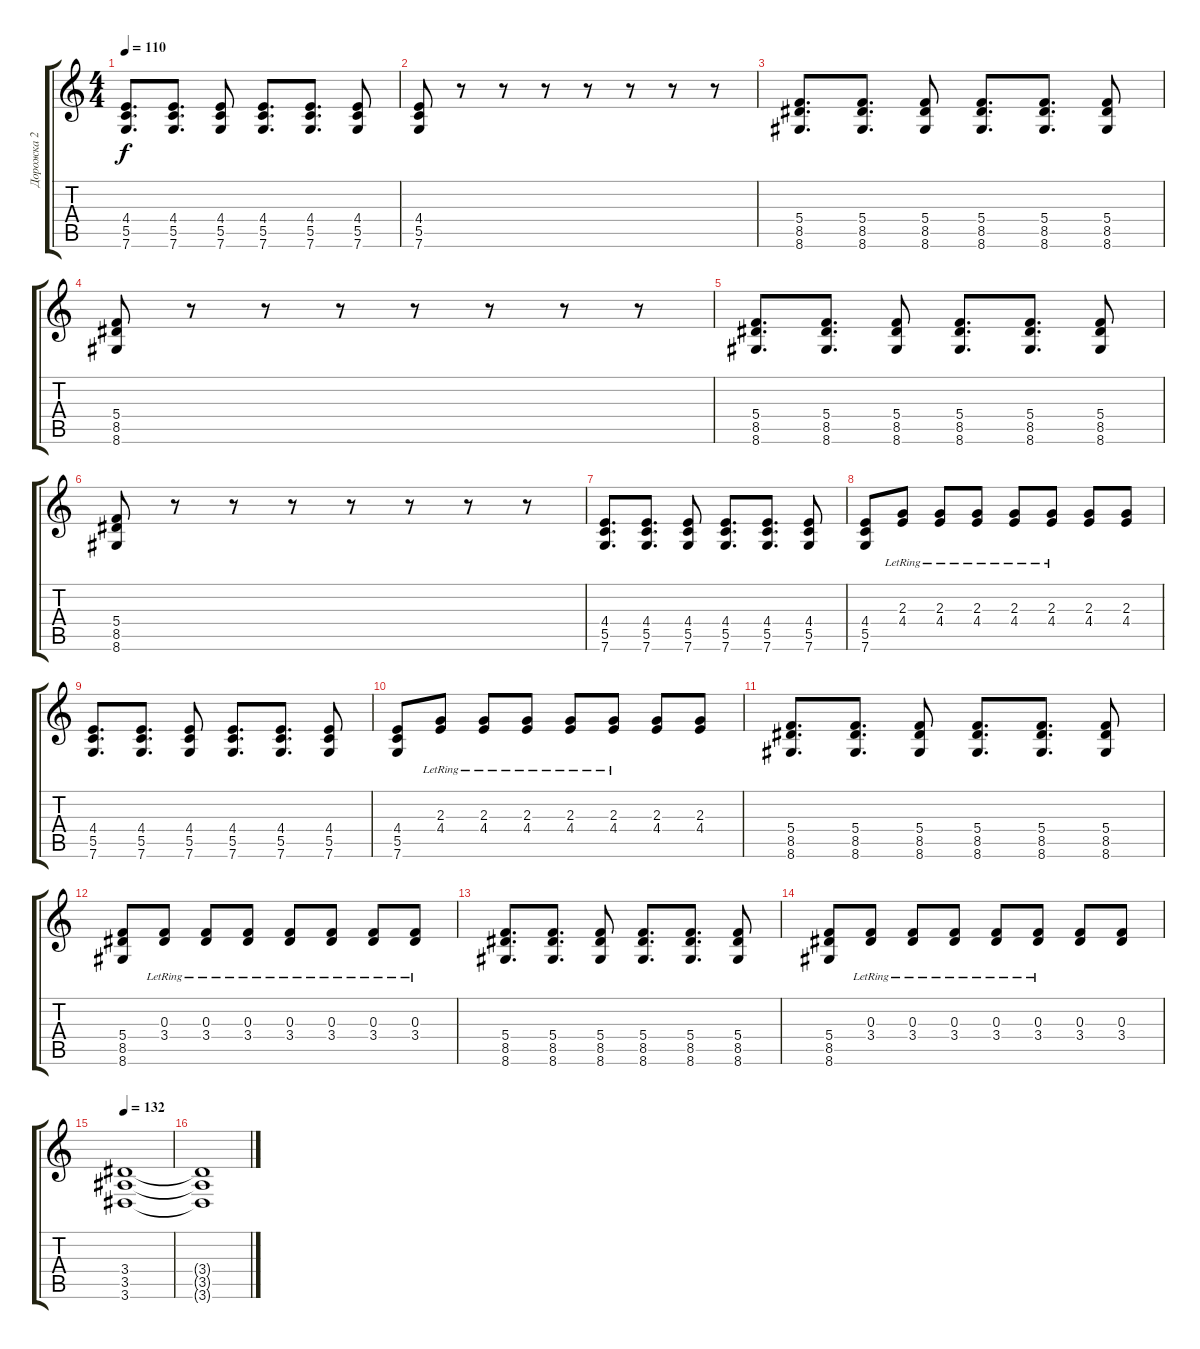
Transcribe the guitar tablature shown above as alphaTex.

\track ("Дорожка 2" "Дорожка 2") {instrument distortionguitar}
\staff {score tabs}
\tuning (D4 A3 F3 C3 G2 C2) {hide}
\ts (4 4)
\tempo 110
\clef g2
\ks c
(4.4 5.5 7.6).8{d dy f} (4.4 5.5 7.6).8{d} (4.4 5.5 7.6).8 (4.4 5.5 7.6).8{d} (4.4 5.5 7.6).8{d} (4.4 5.5 7.6).8 |
(4.4 5.5 7.6).8 r.8 r.8 r.8 r.8 r.8 r.8 r.8 |
(5.4 8.5 8.6).8{d} (5.4 8.5 8.6).8{d} (5.4 8.5 8.6).8 (5.4 8.5 8.6).8{d} (5.4 8.5 8.6).8{d} (5.4 8.5 8.6).8 |
(5.4 8.5 8.6).8 r.8 r.8 r.8 r.8 r.8 r.8 r.8 |
(5.4 8.5 8.6).8{d} (5.4 8.5 8.6).8{d} (5.4 8.5 8.6).8 (5.4 8.5 8.6).8{d} (5.4 8.5 8.6).8{d} (5.4 8.5 8.6).8 |
(5.4 8.5 8.6).8 r.8 r.8 r.8 r.8 r.8 r.8 r.8 |
(4.4 5.5 7.6).8{d} (4.4 5.5 7.6).8{d} (4.4 5.5 7.6).8 (4.4 5.5 7.6).8{d} (4.4 5.5 7.6).8{d} (4.4 5.5 7.6).8 |
(4.4 5.5 7.6).8 (2.3{lr} 4.4{lr}).8{volume 10} (2.3{lr} 4.4{lr}).8 (2.3{lr} 4.4{lr}).8 (2.3{lr} 4.4{lr}).8 (2.3{lr} 4.4{lr}).8 (2.3 4.4).8 (2.3 4.4).8 |
(4.4 5.5 7.6).8{d volume 16} (4.4 5.5 7.6).8{d} (4.4 5.5 7.6).8 (4.4 5.5 7.6).8{d} (4.4 5.5 7.6).8{d} (4.4 5.5 7.6).8 |
(4.4 5.5 7.6).8 (2.3{lr} 4.4{lr}).8{volume 10} (2.3{lr} 4.4{lr}).8 (2.3{lr} 4.4{lr}).8 (2.3{lr} 4.4{lr}).8 (2.3{lr} 4.4{lr}).8 (2.3 4.4).8 (2.3 4.4).8 |
(5.4 8.5 8.6).8{d volume 16} (5.4 8.5 8.6).8{d} (5.4 8.5 8.6).8 (5.4 8.5 8.6).8{d} (5.4 8.5 8.6).8{d} (5.4 8.5 8.6).8 |
(5.4 8.5 8.6).8 (0.3{lr} 3.4{lr}).8{volume 10} (0.3{lr} 3.4{lr}).8 (0.3{lr} 3.4{lr}).8 (0.3{lr} 3.4{lr}).8 (0.3{lr} 3.4{lr}).8 (0.3{lr} 3.4{lr}).8 (0.3{lr} 3.4{lr}).8 |
(5.4 8.5 8.6).8{d volume 16} (5.4 8.5 8.6).8{d} (5.4 8.5 8.6).8 (5.4 8.5 8.6).8{d} (5.4 8.5 8.6).8{d} (5.4 8.5 8.6).8 |
(5.4 8.5 8.6).8 (0.3{lr} 3.4{lr}).8{volume 10} (0.3{lr} 3.4{lr}).8 (0.3{lr} 3.4{lr}).8 (0.3{lr} 3.4{lr}).8 (0.3{lr} 3.4{lr}).8 (0.3 3.4).8 (0.3 3.4).8 |
\tempo 132
(3.4 3.5 3.6).1{volume 16} |
(3.4{t} 3.5{t} 3.6{t}).1
